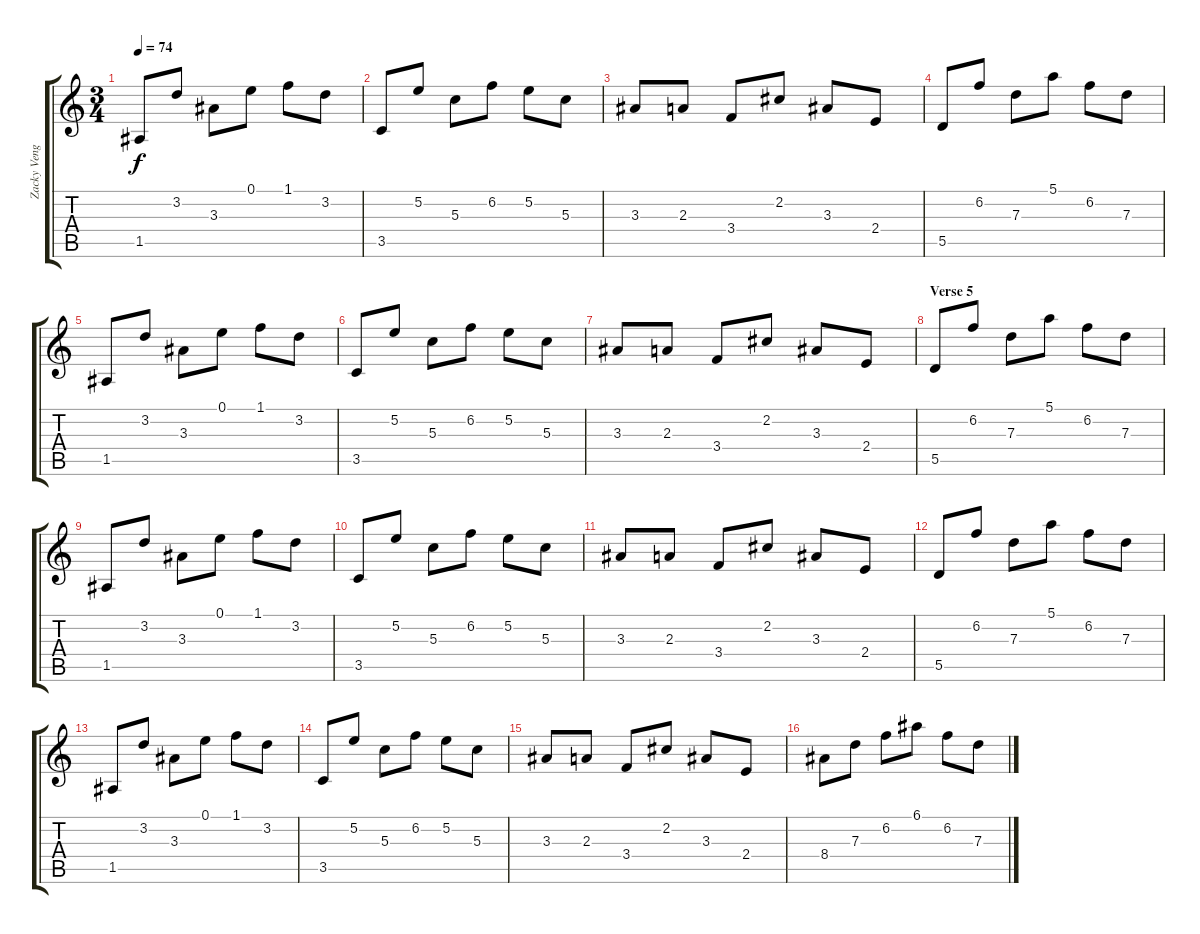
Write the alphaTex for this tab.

\track ("Zacky Vengeance (Clean Rhythm)" "Zacky Veng") {instrument electricguitarjazz}
\staff {score tabs}
\tuning (E4 B3 G3 D3 A2 D2) {hide}
\ts (3 4)
\tempo 74
\clef g2
\ks c
1.5.8{dy f} 3.2.8 3.3.8 0.1.8 1.1.8 3.2.8 |
3.5.8 5.2.8 5.3.8 6.2.8 5.2.8 5.3.8 |
3.3.8 2.3.8 3.4.8 2.2.8 3.3.8 2.4.8 |
5.5.8 6.2.8 7.3.8 5.1.8 6.2.8 7.3.8 |
1.5.8 3.2.8 3.3.8 0.1.8 1.1.8 3.2.8 |
3.5.8 5.2.8 5.3.8 6.2.8 5.2.8 5.3.8 |
3.3.8 2.3.8 3.4.8 2.2.8 3.3.8 2.4.8 |
\section ("" "Verse 5")
5.5.8 6.2.8 7.3.8 5.1.8 6.2.8 7.3.8 |
1.5.8 3.2.8 3.3.8 0.1.8 1.1.8 3.2.8 |
3.5.8 5.2.8 5.3.8 6.2.8 5.2.8 5.3.8 |
3.3.8 2.3.8 3.4.8 2.2.8 3.3.8 2.4.8 |
5.5.8 6.2.8 7.3.8 5.1.8 6.2.8 7.3.8 |
1.5.8 3.2.8 3.3.8 0.1.8 1.1.8 3.2.8 |
3.5.8 5.2.8 5.3.8 6.2.8 5.2.8 5.3.8 |
3.3.8 2.3.8 3.4.8 2.2.8 3.3.8 2.4.8 |
8.4.8 7.3.8 6.2.8 6.1.8 6.2.8 7.3.8
